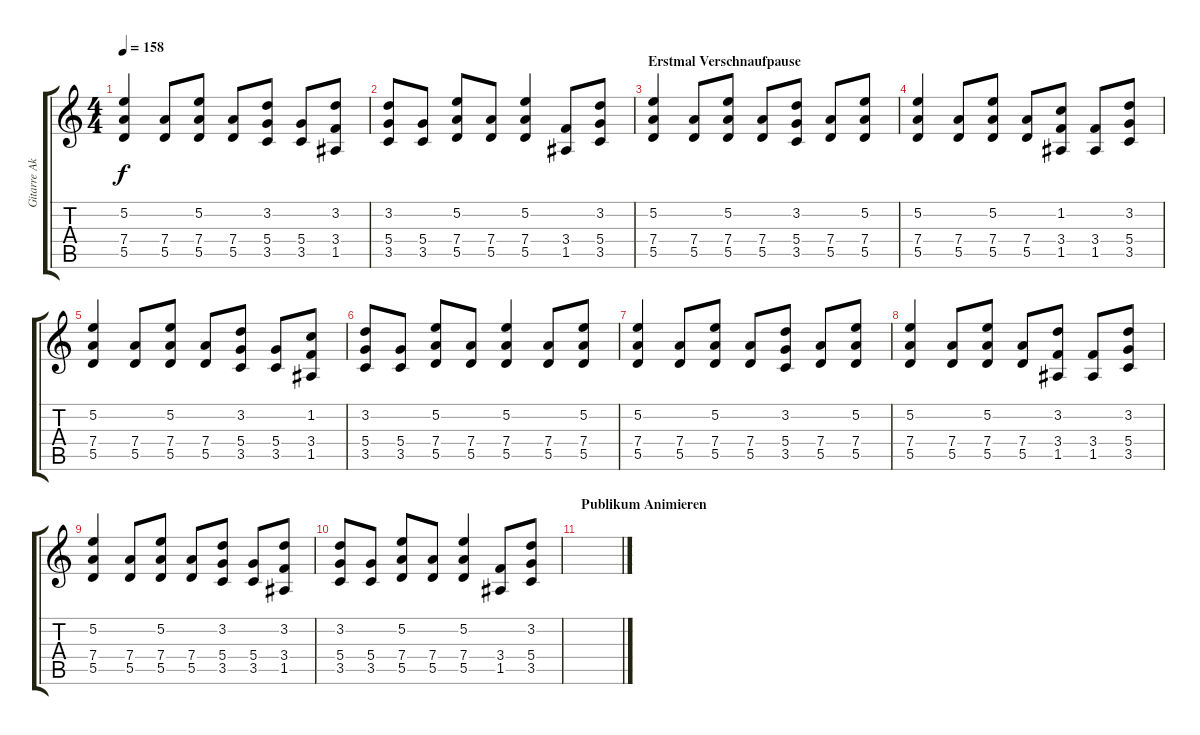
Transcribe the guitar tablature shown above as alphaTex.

\track ("Gitarre Akkustik" "Gitarre Ak") {instrument acousticguitarsteel}
\staff {score tabs}
\tuning (E4 B3 G3 D3 A2 D2) {hide}
\ts (4 4)
\tempo 158
\clef g2
\ks c
(5.2 7.4 5.5).4{dy f} (7.4 5.5).8 (5.2 7.4 5.5).8 (7.4 5.5).8 (3.2 5.4 3.5).8 (5.4 3.5).8 (3.2 3.4 1.5).8 |
(3.2 5.4 3.5).8 (5.4 3.5).8 (5.2 7.4 5.5).8 (7.4 5.5).8 (5.2 7.4 5.5).4 (3.4 1.5).8 (3.2 5.4 3.5).8 |
\section ("" "Erstmal Verschnaufpause")
(5.2 7.4 5.5).4 (7.4 5.5).8 (5.2 7.4 5.5).8 (7.4 5.5).8 (3.2 5.4 3.5).8 (7.4 5.5).8 (5.2 7.4 5.5).8 |
(5.2 7.4 5.5).4 (7.4 5.5).8 (5.2 7.4 5.5).8 (7.4 5.5).8 (1.2 3.4 1.5).8 (3.4 1.5).8 (3.2 5.4 3.5).8 |
(5.2 7.4 5.5).4 (7.4 5.5).8 (5.2 7.4 5.5).8 (7.4 5.5).8 (3.2 5.4 3.5).8 (5.4 3.5).8 (1.2 3.4 1.5).8 |
(3.2 5.4 3.5).8 (5.4 3.5).8 (5.2 7.4 5.5).8 (7.4 5.5).8 (5.2 7.4 5.5).4 (7.4 5.5).8 (5.2 7.4 5.5).8 |
(5.2 7.4 5.5).4 (7.4 5.5).8 (5.2 7.4 5.5).8 (7.4 5.5).8 (3.2 5.4 3.5).8 (7.4 5.5).8 (5.2 7.4 5.5).8 |
(5.2 7.4 5.5).4 (7.4 5.5).8 (5.2 7.4 5.5).8 (7.4 5.5).8 (3.2 3.4 1.5).8 (3.4 1.5).8 (3.2 5.4 3.5).8 |
(5.2 7.4 5.5).4 (7.4 5.5).8 (5.2 7.4 5.5).8 (7.4 5.5).8 (3.2 5.4 3.5).8 (5.4 3.5).8 (3.2 3.4 1.5).8 |
(3.2 5.4 3.5).8 (5.4 3.5).8 (5.2 7.4 5.5).8 (7.4 5.5).8 (5.2 7.4 5.5).4 (3.4 1.5).8 (3.2 5.4 3.5).8 |
\section ("" "Publikum Animieren")
